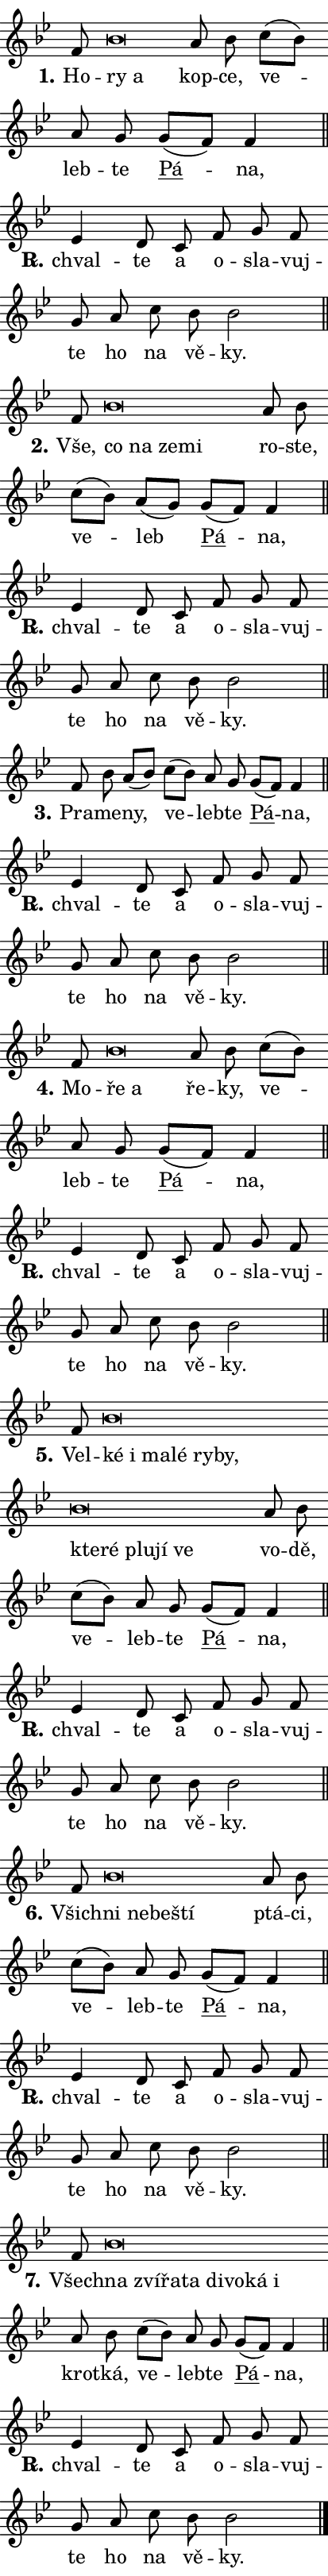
\version "2.22.1"
\header { tagline = "" }
\paper {
  indent = 0\cm
  top-margin = 0\cm
  right-margin = 0\cm
  bottom-margin = 0\cm
  left-margin = 0\cm
  paper-width = 7\cm
  page-breaking = #ly:one-page-breaking
  system-system-spacing.basic-distance = #11
  score-system-spacing.basic-distance = #11.3
  ragged-last = ##f
}


%% Author: Thomas Morley
%% https://lists.gnu.org/archive/html/lilypond-user/2020-05/msg00002.html
#(define (line-position grob)
"Returns position of @var[grob} in current system:
   @code{'start}, if at first time-step
   @code{'end}, if at last time-step
   @code{'middle} otherwise
"
  (let* ((col (ly:item-get-column grob))
         (ln (ly:grob-object col 'left-neighbor))
         (rn (ly:grob-object col 'right-neighbor))
         (col-to-check-left (if (ly:grob? ln) ln col))
         (col-to-check-right (if (ly:grob? rn) rn col))
         (break-dir-left
           (and
             (ly:grob-property col-to-check-left 'non-musical #f)
             (ly:item-break-dir col-to-check-left)))
         (break-dir-right
           (and
             (ly:grob-property col-to-check-right 'non-musical #f)
             (ly:item-break-dir col-to-check-right))))
        (cond ((eqv? 1 break-dir-left) 'start)
              ((eqv? -1 break-dir-right) 'end)
              (else 'middle))))

#(define (tranparent-at-line-position vctor)
  (lambda (grob)
  "Relying on @code{line-position} select the relevant enry from @var{vctor}.
Used to determine transparency,"
    (case (line-position grob)
      ((end) (not (vector-ref vctor 0)))
      ((middle) (not (vector-ref vctor 1)))
      ((start) (not (vector-ref vctor 2))))))

noteHeadBreakVisibility =
#(define-music-function (break-visibility)(vector?)
"Makes @code{NoteHead}s transparent relying on @var{break-visibility}"
#{
  \override NoteHead.transparent =
    #(tranparent-at-line-position break-visibility)
#})

#(define delete-ledgers-for-transparent-note-heads
  (lambda (grob)
    "Reads whether a @code{NoteHead} is transparent.
If so this @code{NoteHead} is removed from @code{'note-heads} from
@var{grob}, which is supposed to be @code{LedgerLineSpanner}.
As a result ledgers are not printed for this @code{NoteHead}"
    (let* ((nhds-array (ly:grob-object grob 'note-heads))
           (nhds-list
             (if (ly:grob-array? nhds-array)
                 (ly:grob-array->list nhds-array)
                 '()))
           ;; Relies on the transparent-property being done before
           ;; Staff.LedgerLineSpanner.after-line-breaking is executed.
           ;; This is fragile ...
           (to-keep
             (remove
               (lambda (nhd)
                 (ly:grob-property nhd 'transparent #f))
               nhds-list)))
      ;; TODO find a better method to iterate over grob-arrays, similiar
      ;; to filter/remove etc for lists
      ;; For now rebuilt from scratch
      (set! (ly:grob-object grob 'note-heads)  '())
      (for-each
        (lambda (nhd)
          (ly:pointer-group-interface::add-grob grob 'note-heads nhd))
        to-keep))))

hideNotes = {
  \noteHeadBreakVisibility #begin-of-line-visible
}
unHideNotes = {
  \noteHeadBreakVisibility #all-visible
}

% work-around for resetting accidentals
% https://lilypond.org/doc/v2.23/Documentation/notation/displaying-rhythms#unmetered-music
cadenzaMeasure = {
  \cadenzaOff
  \partial 1024 s1024
  \cadenzaOn
}

#(define-markup-command (accent layout props text) (markup?)
  "Underline accented syllable"
  (interpret-markup layout props
    #{\markup \override #'(offset . 4.3) \underline { #text }#}))

responsum = \markup \concat {
  "R" \hspace #-1.05 \path #0.1 #'((moveto 0 0.07) (lineto 0.9 0.8)) \hspace #0.05 "."
}

\layout {
    \context {
        \Staff
        \remove "Time_signature_engraver"
        \override LedgerLineSpanner.after-line-breaking = #delete-ledgers-for-transparent-note-heads
    }
    \context {
        \Voice {
            \override NoteHead.output-attributes = #'((class . "notehead"))
            \override Hairpin.height = #0.55
        }
    }
    \context {
        \Lyrics {
            \override StanzaNumber.output-attributes = #'((class . "stanzanumber"))
            \override LyricSpace.minimum-distance = #0.9
            \override LyricText.font-name = #"TeX Gyre Schola"
            \override LyricText.font-size = 1
            \override StanzaNumber.font-name = #"TeX Gyre Schola Bold"
            \override StanzaNumber.font-size = 1
        }
    }
}

% magnetic-lyrics.ily
%
%   written by
%     Jean Abou Samra <jean@abou-samra.fr>
%     Werner Lemberg <wl@gnu.org>
%
%   adapted by
%     Jiri Hon <jiri.hon@gmail.com>
%
% Version 2022-Apr-15

% https://www.mail-archive.com/lilypond-user@gnu.org/msg149350.html

#(define (Left_hyphen_pointer_engraver context)
   "Collect syllable-hyphen-syllable occurrences in lyrics and store
them in properties.  This engraver only looks to the left.  For
example, if the lyrics input is @code{foo -- bar}, it does the
following.

@itemize @bullet
@item
Set the @code{text} property of the @code{LyricHyphen} grob between
@q{foo} and @q{bar} to @code{foo}.

@item
Set the @code{left-hyphen} property of the @code{LyricText} grob with
text @q{foo} to the @code{LyricHyphen} grob between @q{foo} and
@q{bar}.
@end itemize

Use this auxiliary engraver in combination with the
@code{lyric-@/text::@/apply-@/magnetic-@/offset!} hook."
   (let ((hyphen #f)
         (text #f))
     (make-engraver
      (acknowledgers
       ((lyric-syllable-interface engraver grob source-engraver)
        (set! text grob)))
      (end-acknowledgers
       ((lyric-hyphen-interface engraver grob source-engraver)
        ;(when (not (grob::has-interface grob 'lyric-space-interface))
          (set! hyphen grob)));)
      ((stop-translation-timestep engraver)
       (when (and text hyphen)
         (ly:grob-set-object! text 'left-hyphen hyphen))
       (set! text #f)
       (set! hyphen #f)))))

#(define (lyric-text::apply-magnetic-offset! grob)
   "If the space between two syllables is less than the value in
property @code{LyricText@/.details@/.squash-threshold}, move the right
syllable to the left so that it gets concatenated with the left
syllable.

Use this function as a hook for
@code{LyricText@/.after-@/line-@/breaking} if the
@code{Left_@/hyphen_@/pointer_@/engraver} is active."
   (let ((hyphen (ly:grob-object grob 'left-hyphen #f)))
     (when hyphen
       (let ((left-text (ly:spanner-bound hyphen LEFT)))
         (when (grob::has-interface left-text 'lyric-syllable-interface)
           (let* ((common (ly:grob-common-refpoint grob left-text X))
                  (this-x-ext (ly:grob-extent grob common X))
                  (left-x-ext
                   (begin
                     ;; Trigger magnetism for left-text.
                     (ly:grob-property left-text 'after-line-breaking)
                     (ly:grob-extent left-text common X)))
                  ;; `delta` is the gap width between two syllables.
                  (delta (- (interval-start this-x-ext)
                            (interval-end left-x-ext)))
                  (details (ly:grob-property grob 'details))
                  (threshold (assoc-get 'squash-threshold details 0.2)))
             (when (< delta threshold)
               (let* (;; We have to manipulate the input text so that
                      ;; ligatures crossing syllable boundaries are not
                      ;; disabled.  For languages based on the Latin
                      ;; script this is essentially a beautification.
                      ;; However, for non-Western scripts it can be a
                      ;; necessity.
                      (lt (ly:grob-property left-text 'text))
                      (rt (ly:grob-property grob 'text))
                      (is-space (grob::has-interface hyphen 'lyric-space-interface))
                      (space (if is-space " " ""))
                      (space-markup (grob-interpret-markup grob " "))
                      (space-size (interval-length (ly:stencil-extent space-markup X)))
                      (extra-delta (if is-space space-size 0))
                      ;; Append new syllable.
                      (ltrt-space (if (and (string? lt) (string? rt))
                                (string-append lt space rt)
                                (make-concat-markup (list lt space rt))))
                      ;; Right-align `ltrt` to the right side.
                      (ltrt-space-markup (grob-interpret-markup
                               grob
                               (make-translate-markup
                                (cons (interval-length this-x-ext) 0)
                                (make-right-align-markup ltrt-space)))))
                 (begin
                   ;; Don't print `left-text`.
                   (ly:grob-set-property! left-text 'stencil #f)
                   ;; Set text and stencil (which holds all collected
                   ;; syllables so far) and shift it to the left.
                   (ly:grob-set-property! grob 'text ltrt-space)
                   (ly:grob-set-property! grob 'stencil ltrt-space-markup)
                   (ly:grob-translate-axis! grob (- (- delta extra-delta)) X))))))))))


#(define (lyric-hyphen::displace-bounds-first grob)
   ;; Make very sure this callback isn't triggered too early.
   (let ((left (ly:spanner-bound grob LEFT))
         (right (ly:spanner-bound grob RIGHT)))
     (ly:grob-property left 'after-line-breaking)
     (ly:grob-property right 'after-line-breaking)
     (ly:lyric-hyphen::print grob)))

squashThreshold = #0.4

\layout {
  \context {
    \Lyrics
    \consists #Left_hyphen_pointer_engraver
    \override LyricText.after-line-breaking =
      #lyric-text::apply-magnetic-offset!
    \override LyricHyphen.stencil = #lyric-hyphen::displace-bounds-first
    \override LyricText.details.squash-threshold = \squashThreshold
    \override LyricHyphen.minimum-distance = 0
    \override LyricHyphen.minimum-length = \squashThreshold
  }
}

squash = \override LyricText.details.squash-threshold = 9999
unSquash = \override LyricText.details.squash-threshold = \squashThreshold

left = \override LyricText.self-alignment-X = #LEFT
unLeft = \revert LyricText.self-alignment-X

starOffset = #(lambda (grob) 
                (let ((x_offset (ly:self-alignment-interface::aligned-on-x-parent grob)))
                  (if (= x_offset 0) 0 (+ x_offset 1.2))))

star = #(define-music-function (syllable)(string?)
"Append star separator at the end of a syllable"
#{
  \once \override LyricText.X-offset = #starOffset
  \lyricmode { \markup {
    #syllable
    \override #'((font-name . "TeX Gyre Schola Bold")) \hspace #0.2 \lower #0.65 \larger "*"
  } }
#})

starAccent = #(define-music-function (syllable)(string?)
"Append star separator at the end of a syllable and make accent"
#{
  \once \override LyricText.X-offset = #starOffset
  \lyricmode { \markup {
    \accent #syllable
    \override #'((font-name . "TeX Gyre Schola Bold")) \hspace #0.2 \lower #0.65 \larger "*"
  } }
#})

breath = #(define-music-function (syllable)(string?)
"Append breathing indicator at the end of a syllable"
#{
  \lyricmode { \markup { #syllable "+" } }
#})

optionalBreath = #(define-music-function (syllable)(string?)
"Append optional breathing indicator at the end of a syllable"
#{
  \lyricmode { \markup { #syllable "(+)" } }
#})


\score {
    <<
        \new Voice = "melody" { \cadenzaOn \key bes \major \relative { f'8 bes\breve*1/16 \hideNotes \breve*1/16 \bar "" \unHideNotes a8 bes \bar "" c[( bes)] \bar "" a g \bar "" \bar "" g[( f)] f4 \cadenzaMeasure \bar "||" \break } }
        \new Lyrics \lyricsto "melody" { \lyricmode { \set stanza = "1."
Ho -- \left ry \squash a \unLeft \unSquash kop -- ce, ve -- leb -- te \markup \accent Pá -- na, } }
    >>
    \layout {}
}

\score {
    <<
        \new Voice = "melody" { \cadenzaOn \key bes \major \relative { es'4 d8 c \bar "" f g f \bar "" g a \bar "" c bes bes2 \cadenzaMeasure \bar "||" \break } }
        \new Lyrics \lyricsto "melody" { \lyricmode { \set stanza = \responsum
chval -- te a o -- sla -- vuj -- te ho na vě -- ky. } }
    >>
    \layout {}
}

\score {
    <<
        \new Voice = "melody" { \cadenzaOn \key bes \major \relative { f'8 bes\breve*1/16 \hideNotes \breve*1/16 \bar "" \breve*1/16 \breve*1/16 \bar "" \unHideNotes a8 bes \bar "" c[( bes)] \bar "" a[( g)] \bar "" \bar "" g[( f)] f4 \cadenzaMeasure \bar "||" \break } }
        \new Lyrics \lyricsto "melody" { \lyricmode { \set stanza = "2."
Vše, \left co \squash na ze -- mi \unLeft \unSquash ro -- ste, ve -- leb \markup \accent Pá -- na, } }
    >>
    \layout {}
}

\score {
    <<
        \new Voice = "melody" { \cadenzaOn \key bes \major \relative { es'4 d8 c \bar "" f g f \bar "" g a \bar "" c bes bes2 \cadenzaMeasure \bar "||" \break } }
        \new Lyrics \lyricsto "melody" { \lyricmode { \set stanza = \responsum
chval -- te a o -- sla -- vuj -- te ho na vě -- ky. } }
    >>
    \layout {}
}

\score {
    <<
        \new Voice = "melody" { \cadenzaOn \key bes \major \relative { f'8 bes8 a8[( bes)] \bar "" c[( bes)] \bar "" a g \bar "" \bar "" g[( f)] f4 \cadenzaMeasure \bar "||" \break } }
        \new Lyrics \lyricsto "melody" { \lyricmode { \set stanza = "3."
Pra -- me -- ny, ve -- leb -- te \markup \accent Pá -- na, } }
    >>
    \layout {}
}

\score {
    <<
        \new Voice = "melody" { \cadenzaOn \key bes \major \relative { es'4 d8 c \bar "" f g f \bar "" g a \bar "" c bes bes2 \cadenzaMeasure \bar "||" \break } }
        \new Lyrics \lyricsto "melody" { \lyricmode { \set stanza = \responsum
chval -- te a o -- sla -- vuj -- te ho na vě -- ky. } }
    >>
    \layout {}
}

\score {
    <<
        \new Voice = "melody" { \cadenzaOn \key bes \major \relative { f'8 bes\breve*1/16 \hideNotes \breve*1/16 \bar "" \unHideNotes a8 bes \bar "" c[( bes)] \bar "" a g \bar "" \bar "" g[( f)] f4 \cadenzaMeasure \bar "||" \break } }
        \new Lyrics \lyricsto "melody" { \lyricmode { \set stanza = "4."
Mo -- \left ře \squash a \unLeft \unSquash ře -- ky, ve -- leb -- te \markup \accent Pá -- na, } }
    >>
    \layout {}
}

\score {
    <<
        \new Voice = "melody" { \cadenzaOn \key bes \major \relative { es'4 d8 c \bar "" f g f \bar "" g a \bar "" c bes bes2 \cadenzaMeasure \bar "||" \break } }
        \new Lyrics \lyricsto "melody" { \lyricmode { \set stanza = \responsum
chval -- te a o -- sla -- vuj -- te ho na vě -- ky. } }
    >>
    \layout {}
}

\score {
    <<
        \new Voice = "melody" { \cadenzaOn \key bes \major \relative { f'8 bes\breve*1/16 \hideNotes \breve*1/16 \bar "" \breve*1/16 \bar "" \breve*1/16 \bar "" \breve*1/16 \bar "" \breve*1/16 \bar "" \breve*1/16 \bar "" \breve*1/16 \bar "" \breve*1/16 \bar "" \breve*1/16 \breve*1/16 \bar "" \unHideNotes a8 bes \bar "" c[( bes)] \bar "" a g \bar "" \bar "" g[( f)] f4 \cadenzaMeasure \bar "||" \break } }
        \new Lyrics \lyricsto "melody" { \lyricmode { \set stanza = "5."
Vel -- \left ké \squash i ma -- lé ry -- by, kte -- ré plu -- jí ve \unLeft \unSquash vo -- dě, ve -- leb -- te \markup \accent Pá -- na, } }
    >>
    \layout {}
}

\score {
    <<
        \new Voice = "melody" { \cadenzaOn \key bes \major \relative { es'4 d8 c \bar "" f g f \bar "" g a \bar "" c bes bes2 \cadenzaMeasure \bar "||" \break } }
        \new Lyrics \lyricsto "melody" { \lyricmode { \set stanza = \responsum
chval -- te a o -- sla -- vuj -- te ho na vě -- ky. } }
    >>
    \layout {}
}

\score {
    <<
        \new Voice = "melody" { \cadenzaOn \key bes \major \relative { f'8 bes\breve*1/16 \hideNotes \breve*1/16 \bar "" \breve*1/16 \breve*1/16 \bar "" \unHideNotes a8 bes \bar "" c[( bes)] \bar "" a g \bar "" \bar "" g[( f)] f4 \cadenzaMeasure \bar "||" \break } }
        \new Lyrics \lyricsto "melody" { \lyricmode { \set stanza = "6."
Všich -- \left ni \squash ne -- be -- ští \unLeft \unSquash ptá -- ci, ve -- leb -- te \markup \accent Pá -- na, } }
    >>
    \layout {}
}

\score {
    <<
        \new Voice = "melody" { \cadenzaOn \key bes \major \relative { es'4 d8 c \bar "" f g f \bar "" g a \bar "" c bes bes2 \cadenzaMeasure \bar "||" \break } }
        \new Lyrics \lyricsto "melody" { \lyricmode { \set stanza = \responsum
chval -- te a o -- sla -- vuj -- te ho na vě -- ky. } }
    >>
    \layout {}
}

\score {
    <<
        \new Voice = "melody" { \cadenzaOn \key bes \major \relative { f'8 bes\breve*1/16 \hideNotes \breve*1/16 \bar "" \breve*1/16 \bar "" \breve*1/16 \bar "" \breve*1/16 \bar "" \breve*1/16 \bar "" \breve*1/16 \breve*1/16 \bar "" \unHideNotes a8 bes \bar "" c[( bes)] \bar "" a g \bar "" \bar "" g[( f)] f4 \cadenzaMeasure \bar "||" \break } }
        \new Lyrics \lyricsto "melody" { \lyricmode { \set stanza = "7."
Všech -- \left na \squash zví -- řa -- ta di -- vo -- ká i \unLeft \unSquash kro -- tká, ve -- leb -- te \markup \accent Pá -- na, } }
    >>
    \layout {}
}

\score {
    <<
        \new Voice = "melody" { \cadenzaOn \key bes \major \relative { es'4 d8 c \bar "" f g f \bar "" g a \bar "" c bes bes2 \cadenzaMeasure \bar "||" \break } \bar "|." }
        \new Lyrics \lyricsto "melody" { \lyricmode { \set stanza = \responsum
chval -- te a o -- sla -- vuj -- te ho na vě -- ky. } }
    >>
    \layout {}
}
